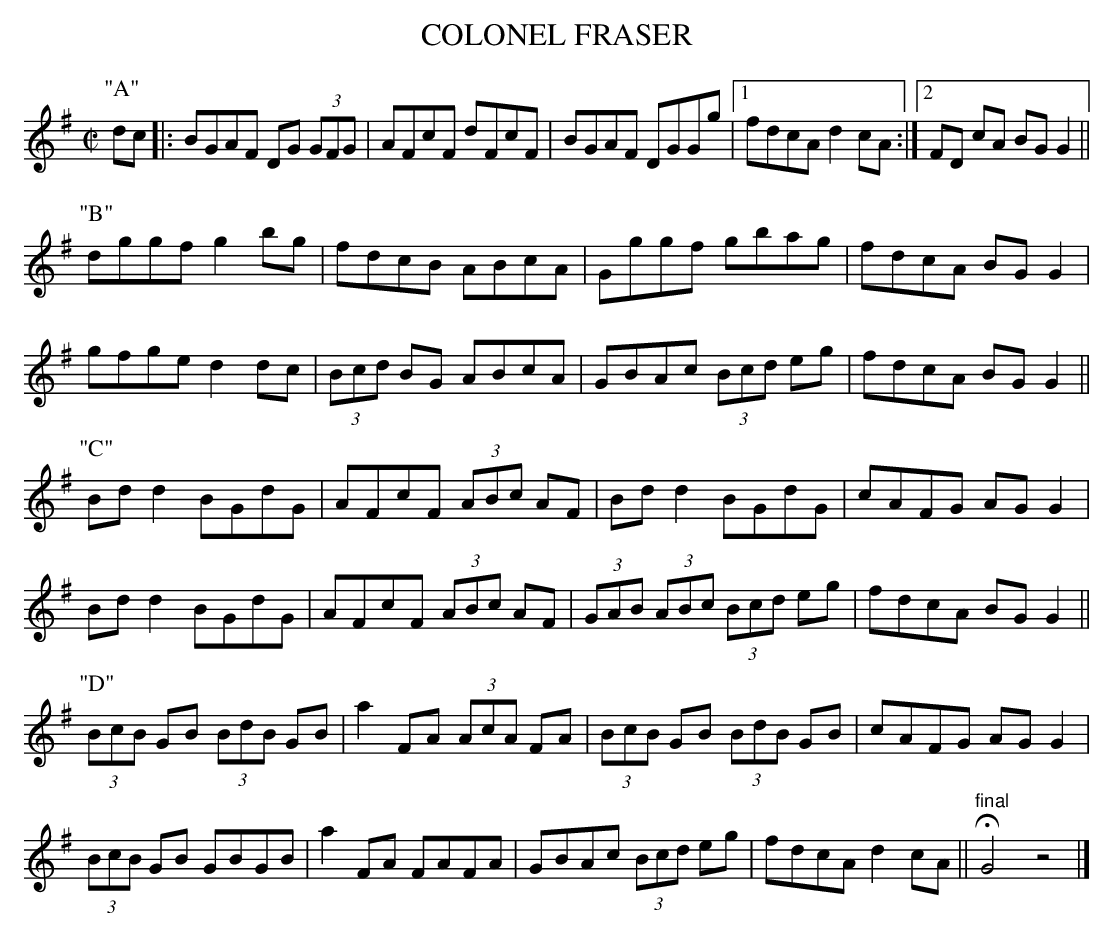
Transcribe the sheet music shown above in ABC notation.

X:1
T:COLONEL FRASER
alone.
M:C|
L:1/8
K:G
P:"A"
dc|:BGAF DG (3GFG|AFcF dFcF|BGAF DGGg|1 fdcA d2cA:|2 FD cA BGG2||
P:"B"
dggf g2bg|fdcB ABcA|Gggf gbag|fdcA BGG2|
gfge d2dc|(3Bcd BG ABcA|GBAc (3Bcd eg|fdcA BGG2||
P:"C"
Bdd2 BGdG|AFcF (3ABc AF|Bdd2 BGdG|cAFG AGG2|
Bdd2 BGdG|AFcF (3ABc AF|(3GAB (3ABc (3Bcd eg|fdcA BGG2||
P:"D"
(3BcB GB (3BdB GB|a2 FA (3AcA FA|(3BcB GB (3BdB GB|cAFG AGG2|
(3BcB GB GBGB|a2 FA FAFA|GBAc (3Bcd eg|fdcA d2cA||"final"HG4z4|]
